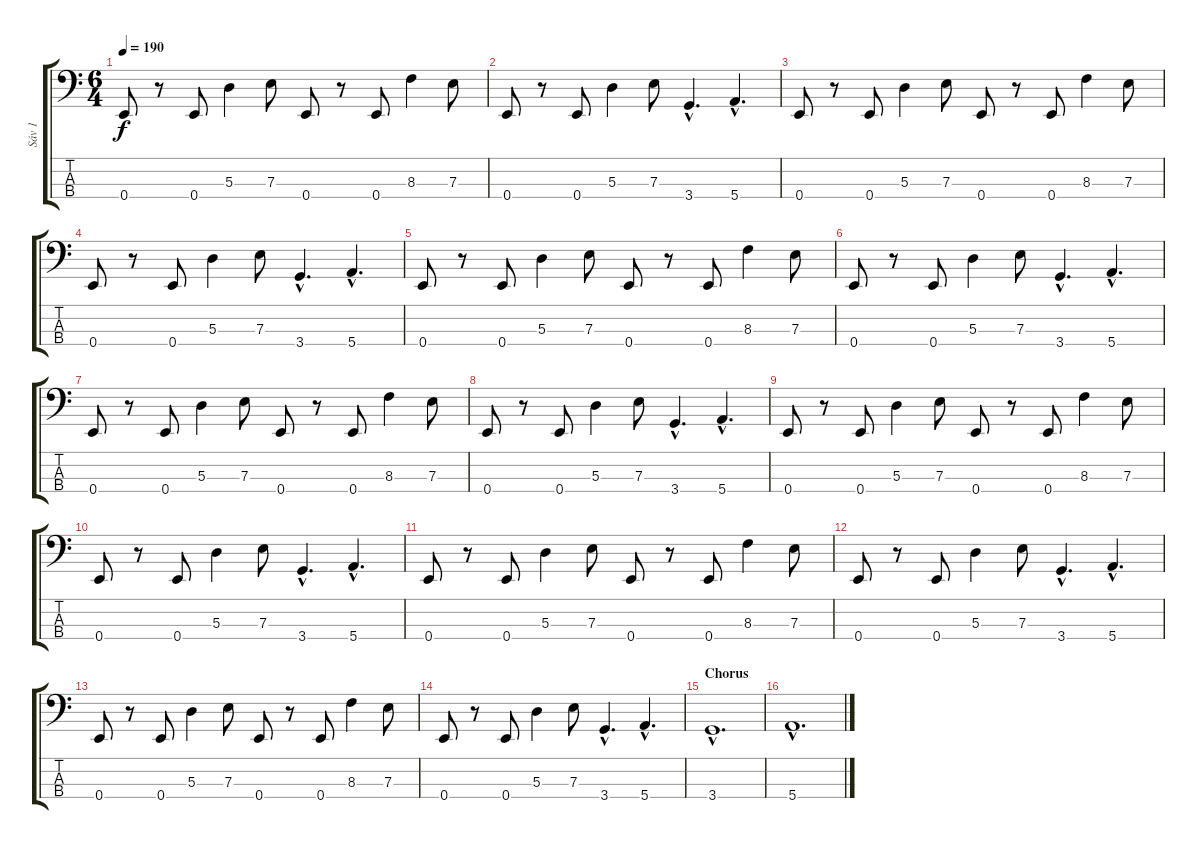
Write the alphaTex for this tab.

\track ("Sáv 1" "Sáv 1") {instrument electricbassfinger}
\staff {score tabs}
\tuning (G2 D2 A1 E1) {hide}
\ts (6 4)
\tempo 190
\clef f4
\ks c
0.4.8{dy f} r.8 0.4.8 5.3.4 7.3.8 0.4.8 r.8 0.4.8 8.3.4 7.3.8 |
0.4.8 r.8 0.4.8 5.3.4 7.3.8 3.4{hac}.4{d} 5.4{hac}.4{d} |
0.4.8 r.8 0.4.8 5.3.4 7.3.8 0.4.8 r.8 0.4.8 8.3.4 7.3.8 |
0.4.8 r.8 0.4.8 5.3.4 7.3.8 3.4{hac}.4{d} 5.4{hac}.4{d} |
0.4.8 r.8 0.4.8 5.3.4 7.3.8 0.4.8 r.8 0.4.8 8.3.4 7.3.8 |
0.4.8 r.8 0.4.8 5.3.4 7.3.8 3.4{hac}.4{d} 5.4{hac}.4{d} |
0.4.8 r.8 0.4.8 5.3.4 7.3.8 0.4.8 r.8 0.4.8 8.3.4 7.3.8 |
0.4.8 r.8 0.4.8 5.3.4 7.3.8 3.4{hac}.4{d} 5.4{hac}.4{d} |
0.4.8 r.8 0.4.8 5.3.4 7.3.8 0.4.8 r.8 0.4.8 8.3.4 7.3.8 |
0.4.8 r.8 0.4.8 5.3.4 7.3.8 3.4{hac}.4{d} 5.4{hac}.4{d} |
0.4.8 r.8 0.4.8 5.3.4 7.3.8 0.4.8 r.8 0.4.8 8.3.4 7.3.8 |
0.4.8 r.8 0.4.8 5.3.4 7.3.8 3.4{hac}.4{d} 5.4{hac}.4{d} |
0.4.8 r.8 0.4.8 5.3.4 7.3.8 0.4.8 r.8 0.4.8 8.3.4 7.3.8 |
0.4.8 r.8 0.4.8 5.3.4 7.3.8 3.4{hac}.4{d} 5.4{hac}.4{d} |
\section ("" "Chorus")
3.4{hac}.1{d} |
5.4{hac}.1{d}
